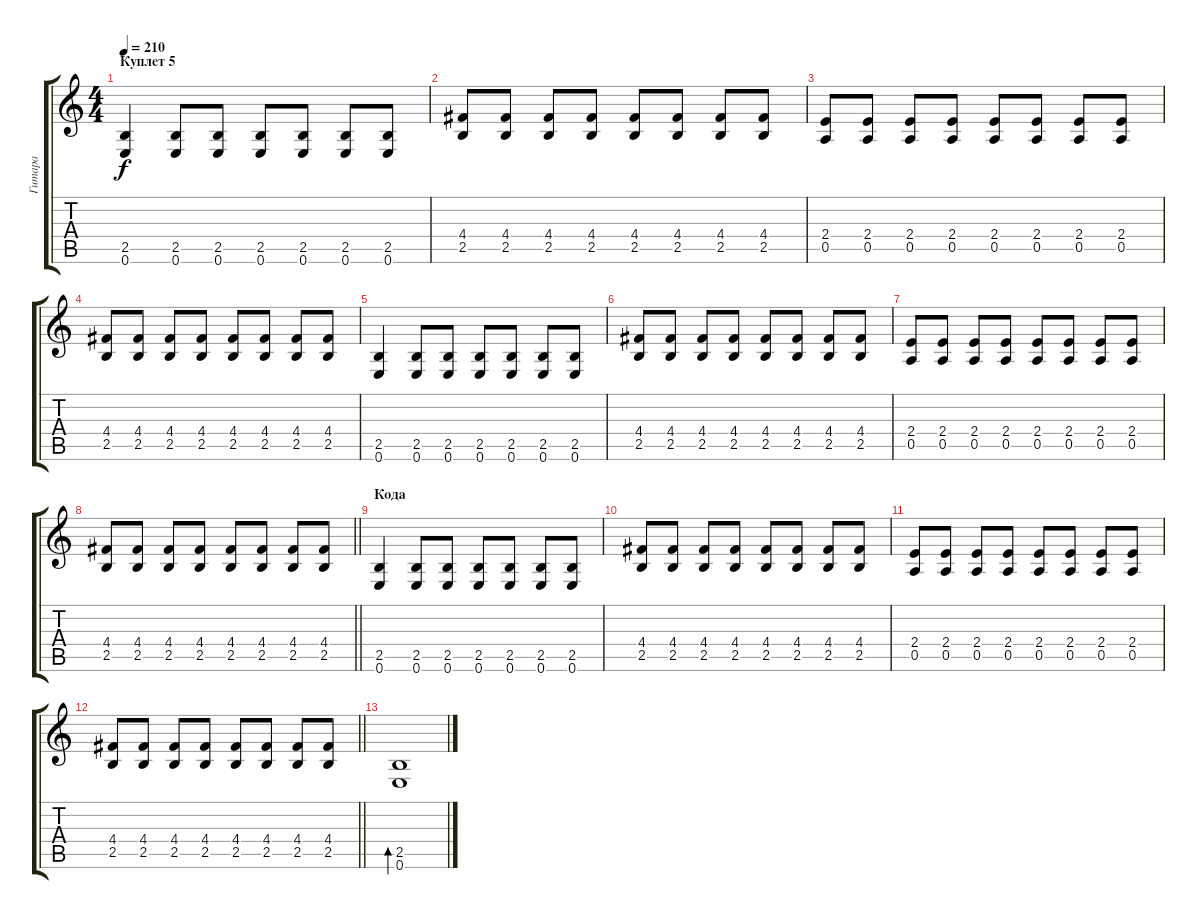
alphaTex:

\track ("Гитара" "Гитара") {instrument distortionguitar}
\staff {score tabs}
\tuning (E4 B3 G3 D3 A2 E2) {hide}
\ts (4 4)
\section ("" "Куплет 5")
\tempo 210
\clef g2
\ks c
(2.5 0.6).4{dy f} (2.5 0.6).8 (2.5 0.6).8 (2.5 0.6).8 (2.5 0.6).8 (2.5 0.6).8 (2.5 0.6).8 |
(4.4 2.5).8 (4.4 2.5).8 (4.4 2.5).8 (4.4 2.5).8 (4.4 2.5).8 (4.4 2.5).8 (4.4 2.5).8 (4.4 2.5).8 |
(2.4 0.5).8 (2.4 0.5).8 (2.4 0.5).8 (2.4 0.5).8 (2.4 0.5).8 (2.4 0.5).8 (2.4 0.5).8 (2.4 0.5).8 |
(4.4 2.5).8 (4.4 2.5).8 (4.4 2.5).8 (4.4 2.5).8 (4.4 2.5).8 (4.4 2.5).8 (4.4 2.5).8 (4.4 2.5).8 |
(2.5 0.6).4 (2.5 0.6).8 (2.5 0.6).8 (2.5 0.6).8 (2.5 0.6).8 (2.5 0.6).8 (2.5 0.6).8 |
(4.4 2.5).8 (4.4 2.5).8 (4.4 2.5).8 (4.4 2.5).8 (4.4 2.5).8 (4.4 2.5).8 (4.4 2.5).8 (4.4 2.5).8 |
(2.4 0.5).8 (2.4 0.5).8 (2.4 0.5).8 (2.4 0.5).8 (2.4 0.5).8 (2.4 0.5).8 (2.4 0.5).8 (2.4 0.5).8 |
\barLineRight lightlight
(4.4 2.5).8 (4.4 2.5).8 (4.4 2.5).8 (4.4 2.5).8 (4.4 2.5).8 (4.4 2.5).8 (4.4 2.5).8 (4.4 2.5).8 |
\section ("" "Кода")
(2.5 0.6).4 (2.5 0.6).8 (2.5 0.6).8 (2.5 0.6).8 (2.5 0.6).8 (2.5 0.6).8 (2.5 0.6).8 |
(4.4 2.5).8 (4.4 2.5).8 (4.4 2.5).8 (4.4 2.5).8 (4.4 2.5).8 (4.4 2.5).8 (4.4 2.5).8 (4.4 2.5).8 |
(2.4 0.5).8 (2.4 0.5).8 (2.4 0.5).8 (2.4 0.5).8 (2.4 0.5).8 (2.4 0.5).8 (2.4 0.5).8 (2.4 0.5).8 |
\barLineRight lightlight
(4.4 2.5).8 (4.4 2.5).8 (4.4 2.5).8 (4.4 2.5).8 (4.4 2.5).8 (4.4 2.5).8 (4.4 2.5).8 (4.4 2.5).8 |
(2.5 0.6).1{bd 30}
